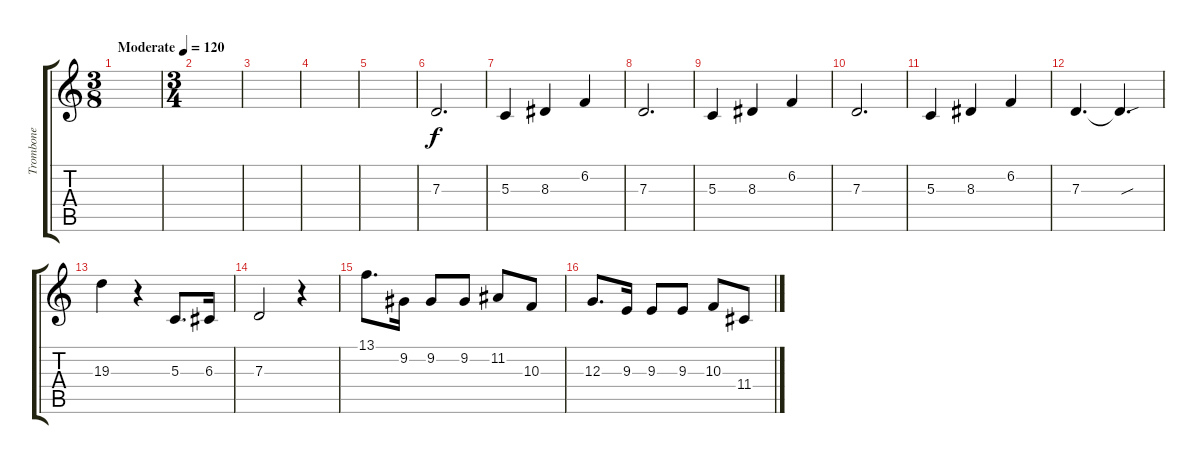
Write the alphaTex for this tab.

\track ("Trombone" "Trombone") {instrument trombone}
\staff {score tabs}
\tuning (E4 B3 G3 D3 A2 E2) {hide}
\ts (3 8)
\tempo (120 "Moderate")
\clef g2
\ks c
|
\ts (3 4)
|
|
|
|
7.3.2{d} |
5.3.4 8.3.4 6.2.4 |
7.3.2{d} |
5.3.4 8.3.4 6.2.4 |
7.3.2{d} |
5.3.4 8.3.4 6.2.4 |
7.3.4{d} 7.3{sou t}.4{d} |
19.3.4 r.4 5.3.8{d} 6.3.16 |
7.3.2 r.4 |
13.1.8{d} 9.2.16 9.2.8 9.2.8 11.2.8 10.3.8 |
12.3.8{d} 9.3.16 9.3.8 9.3.8 10.3.8 11.4.8
